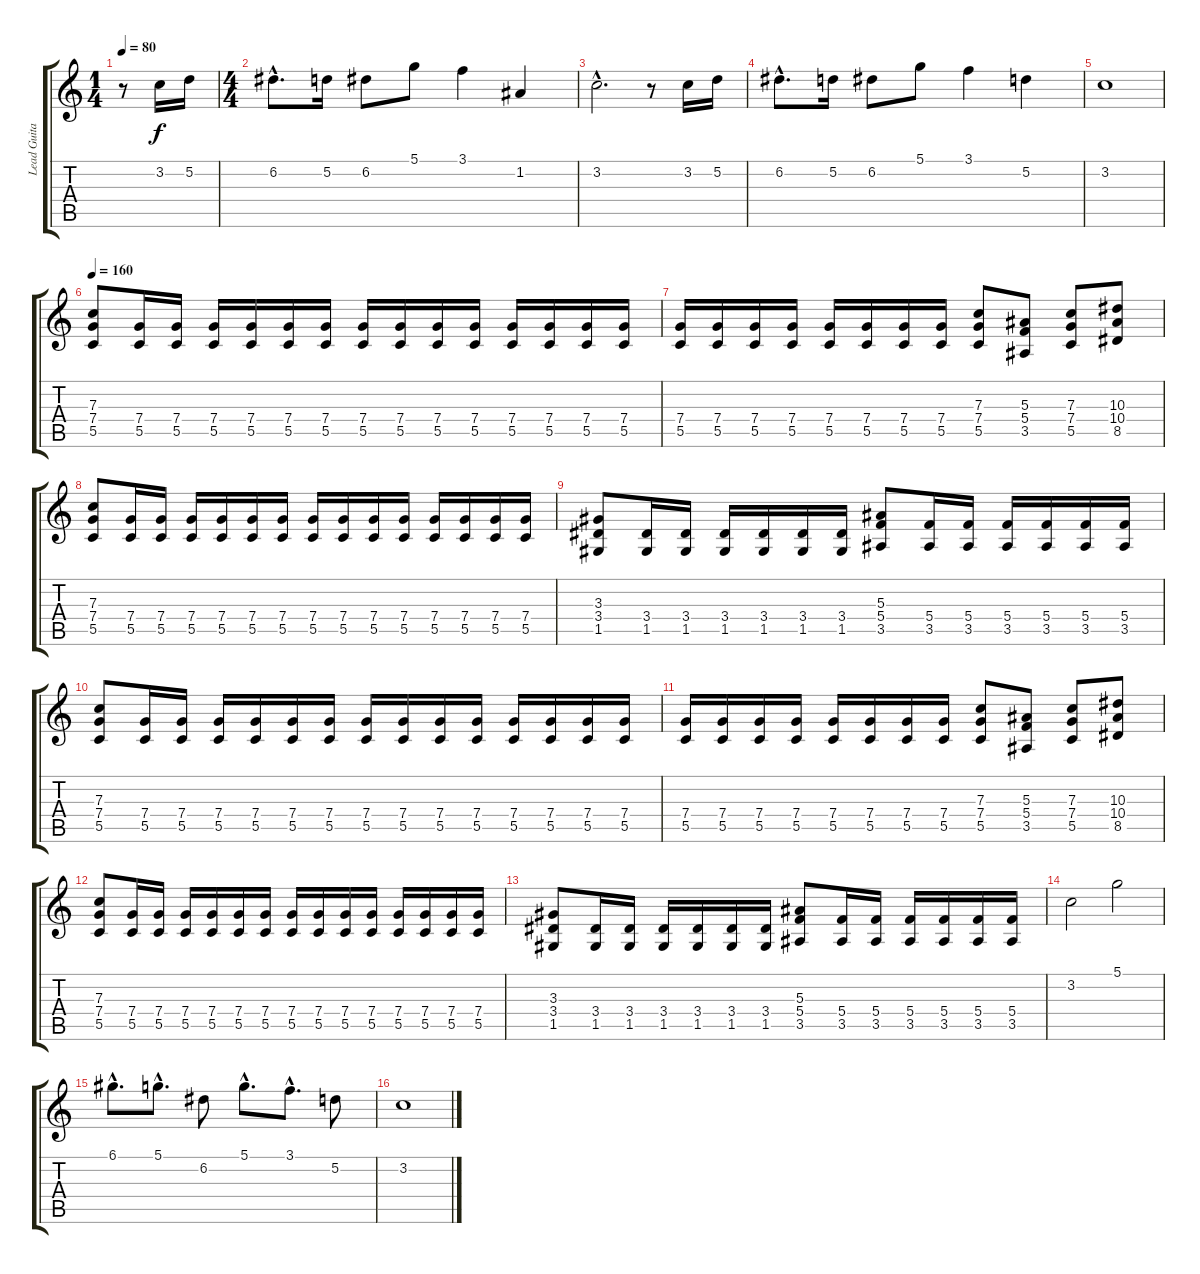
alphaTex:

\track ("Lead Guitar" "Lead Guita") {instrument distortionguitar}
\staff {score tabs}
\tuning (D4 A3 F3 C3 G2 C2) {hide}
\ts (1 4)
\tempo 80
\clef g2
\ks c
r.8{dy f instrument distortionguitar} 3.2.16 5.2.16 |
\ts (4 4)
6.2{hac}.8{d} 5.2.16 6.2.8 5.1.8 3.1.4 1.2.4 |
3.2{hac}.2{d} r.8 3.2.16 5.2.16 |
6.2{hac}.8{d} 5.2.16 6.2.8 5.1.8 3.1.4 5.2.4 |
3.2.1 |
\tempo 160
(7.3 7.4 5.5).8 (7.4 5.5).16 (7.4 5.5).16 (7.4 5.5).16 (7.4 5.5).16 (7.4 5.5).16 (7.4 5.5).16 (7.4 5.5).16 (7.4 5.5).16 (7.4 5.5).16 (7.4 5.5).16 (7.4 5.5).16 (7.4 5.5).16 (7.4 5.5).16 (7.4 5.5).16 |
(7.4 5.5).16 (7.4 5.5).16 (7.4 5.5).16 (7.4 5.5).16 (7.4 5.5).16 (7.4 5.5).16 (7.4 5.5).16 (7.4 5.5).16 (7.3 7.4 5.5).8 (5.3 5.4 3.5).8 (7.3 7.4 5.5).8 (10.3 10.4 8.5).8 |
(7.3 7.4 5.5).8 (7.4 5.5).16 (7.4 5.5).16 (7.4 5.5).16 (7.4 5.5).16 (7.4 5.5).16 (7.4 5.5).16 (7.4 5.5).16 (7.4 5.5).16 (7.4 5.5).16 (7.4 5.5).16 (7.4 5.5).16 (7.4 5.5).16 (7.4 5.5).16 (7.4 5.5).16 |
(3.3 3.4 1.5).8 (3.4 1.5).16 (3.4 1.5).16 (3.4 1.5).16 (3.4 1.5).16 (3.4 1.5).16 (3.4 1.5).16 (5.3 5.4 3.5).8 (5.4 3.5).16 (5.4 3.5).16 (5.4 3.5).16 (5.4 3.5).16 (5.4 3.5).16 (5.4 3.5).16 |
(7.3 7.4 5.5).8 (7.4 5.5).16 (7.4 5.5).16 (7.4 5.5).16 (7.4 5.5).16 (7.4 5.5).16 (7.4 5.5).16 (7.4 5.5).16 (7.4 5.5).16 (7.4 5.5).16 (7.4 5.5).16 (7.4 5.5).16 (7.4 5.5).16 (7.4 5.5).16 (7.4 5.5).16 |
(7.4 5.5).16 (7.4 5.5).16 (7.4 5.5).16 (7.4 5.5).16 (7.4 5.5).16 (7.4 5.5).16 (7.4 5.5).16 (7.4 5.5).16 (7.3 7.4 5.5).8 (5.3 5.4 3.5).8 (7.3 7.4 5.5).8 (10.3 10.4 8.5).8 |
(7.3 7.4 5.5).8 (7.4 5.5).16 (7.4 5.5).16 (7.4 5.5).16 (7.4 5.5).16 (7.4 5.5).16 (7.4 5.5).16 (7.4 5.5).16 (7.4 5.5).16 (7.4 5.5).16 (7.4 5.5).16 (7.4 5.5).16 (7.4 5.5).16 (7.4 5.5).16 (7.4 5.5).16 |
(3.3 3.4 1.5).8 (3.4 1.5).16 (3.4 1.5).16 (3.4 1.5).16 (3.4 1.5).16 (3.4 1.5).16 (3.4 1.5).16 (5.3 5.4 3.5).8 (5.4 3.5).16 (5.4 3.5).16 (5.4 3.5).16 (5.4 3.5).16 (5.4 3.5).16 (5.4 3.5).16 |
3.2.2 5.1.2 |
6.1{hac}.8{d} 5.1{hac}.8{d} 6.2.8 5.1{hac}.8{d} 3.1{hac}.8{d} 5.2.8 |
3.2.1
